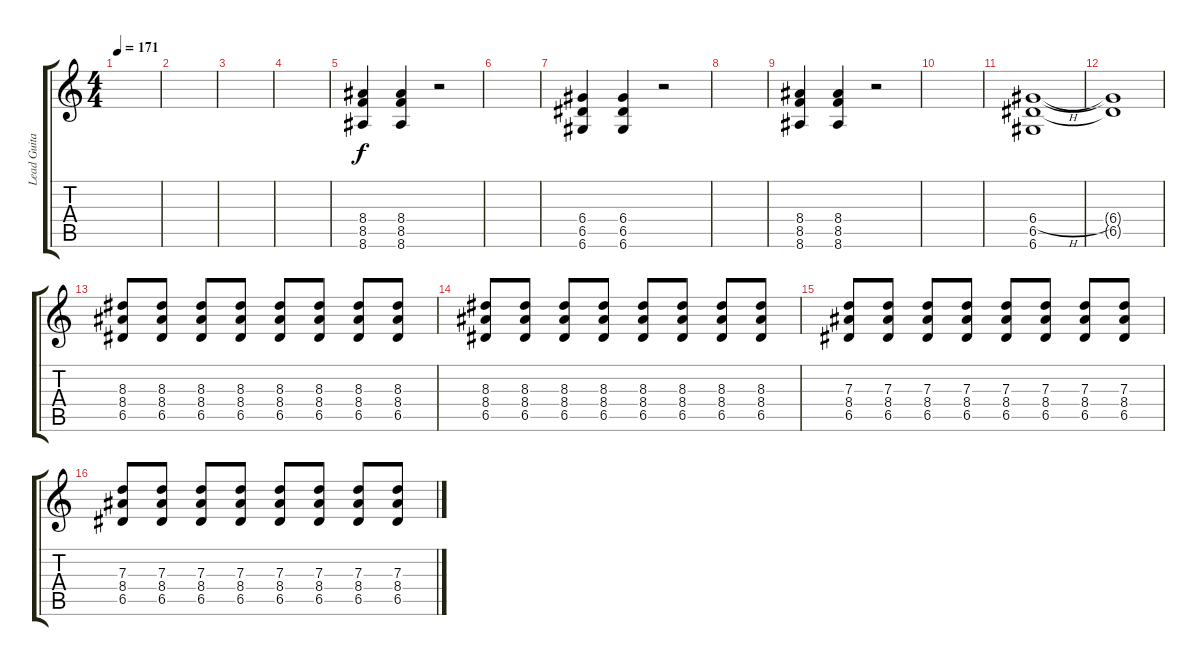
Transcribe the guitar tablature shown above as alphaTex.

\track ("Lead Guitar " "Lead Guita") {instrument distortionguitar}
\staff {score tabs}
\tuning (E4 B3 G3 D3 A2 D2) {hide}
\ts (4 4)
\tempo 171
\clef g2
\ks c
|
|
|
|
(8.4 8.5 8.6).4 (8.4 8.5 8.6).4 r.2 |
|
(6.4 6.5 6.6).4 (6.4 6.5 6.6).4 r.2 |
|
(8.4 8.5 8.6).4 (8.4 8.5 8.6).4 r.2 |
|
(6.4{h} 6.5 6.6).1 |
(6.4{t} 6.5{t}).1 |
(8.3 8.4 6.5).8 (8.3 8.4 6.5).8 (8.3 8.4 6.5).8 (8.3 8.4 6.5).8 (8.3 8.4 6.5).8 (8.3 8.4 6.5).8 (8.3 8.4 6.5).8 (8.3 8.4 6.5).8 |
(8.3 8.4 6.5).8 (8.3 8.4 6.5).8 (8.3 8.4 6.5).8 (8.3 8.4 6.5).8 (8.3 8.4 6.5).8 (8.3 8.4 6.5).8 (8.3 8.4 6.5).8 (8.3 8.4 6.5).8 |
(7.3 8.4 6.5).8 (7.3 8.4 6.5).8 (7.3 8.4 6.5).8 (7.3 8.4 6.5).8 (7.3 8.4 6.5).8 (7.3 8.4 6.5).8 (7.3 8.4 6.5).8 (7.3 8.4 6.5).8 |
(7.3 8.4 6.5).8 (7.3 8.4 6.5).8 (7.3 8.4 6.5).8 (7.3 8.4 6.5).8 (7.3 8.4 6.5).8 (7.3 8.4 6.5).8 (7.3 8.4 6.5).8 (7.3 8.4 6.5).8
